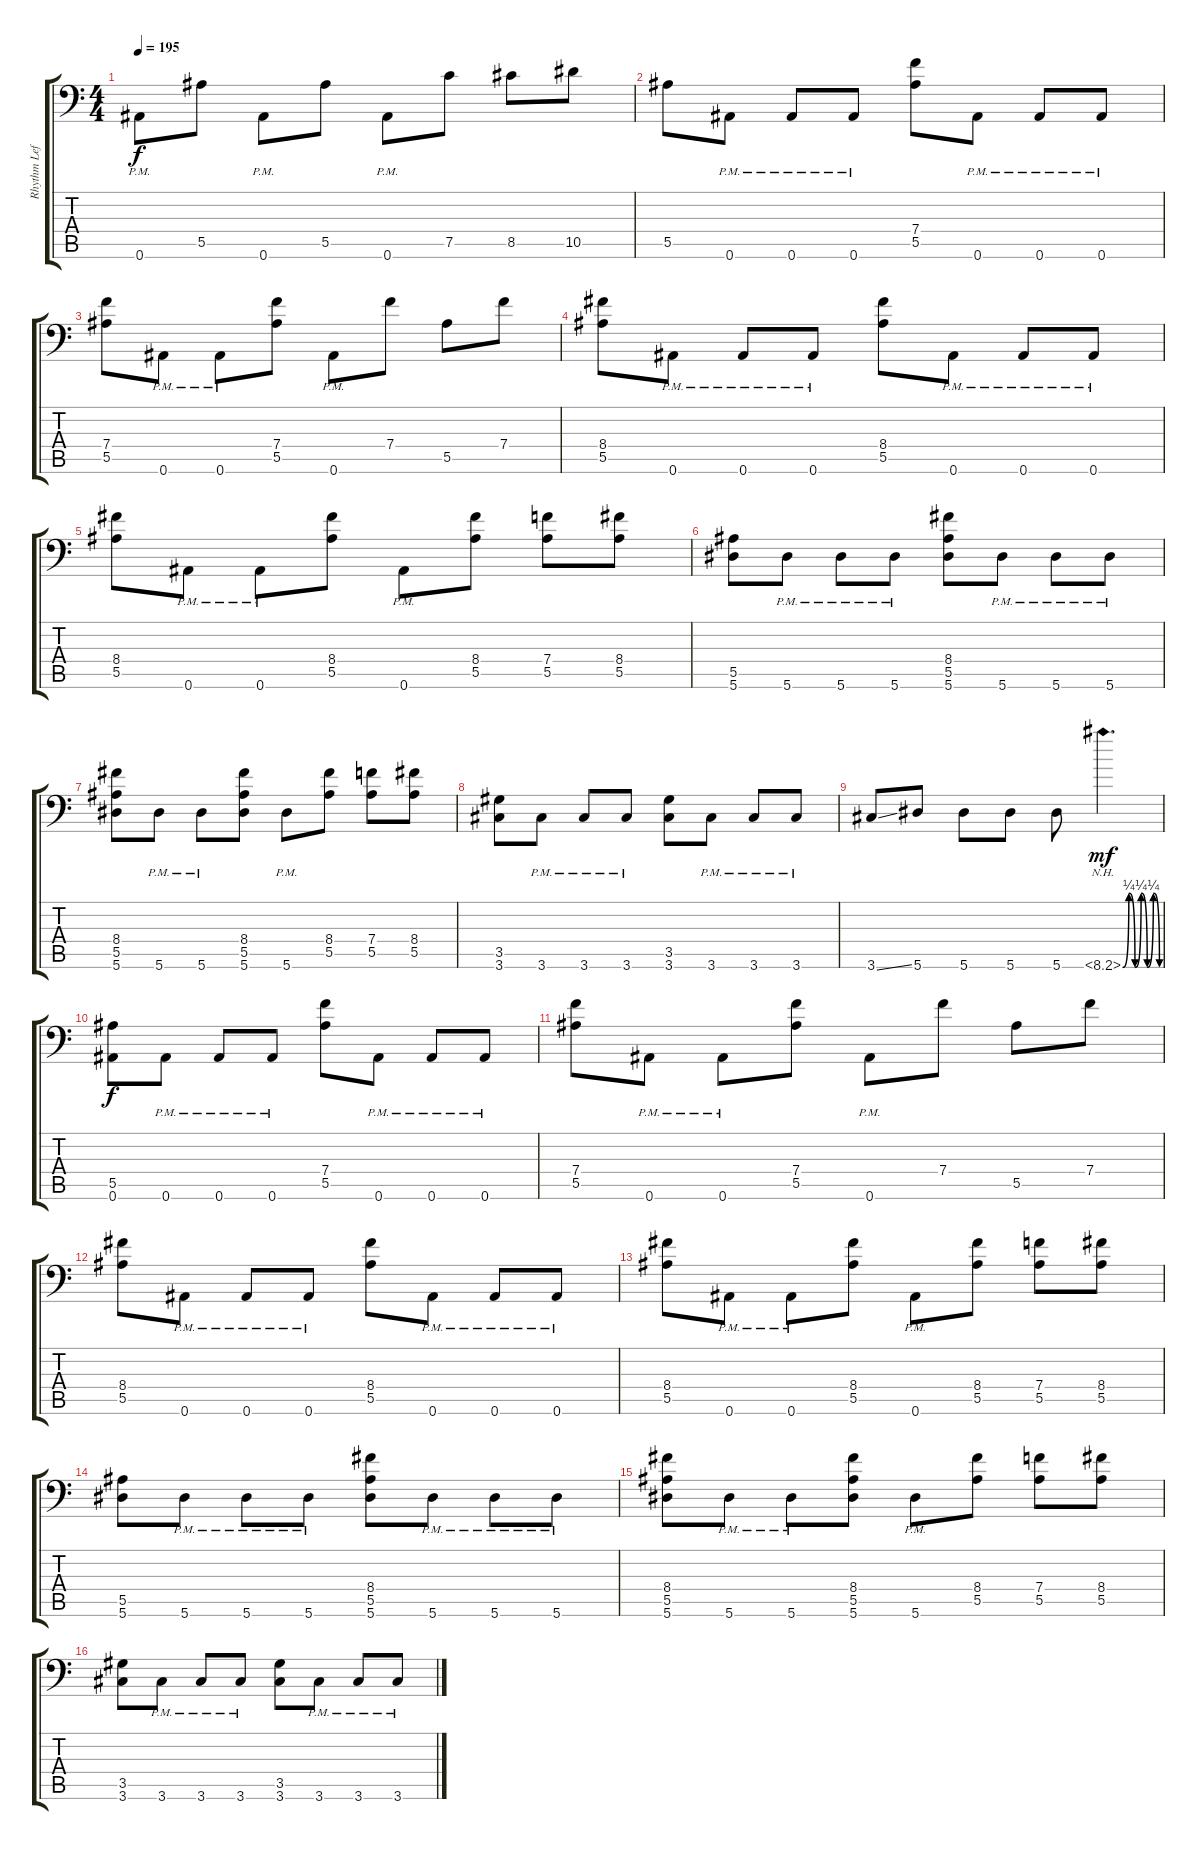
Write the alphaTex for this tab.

\track ("Rhythm Left" "Rhythm Lef") {instrument distortionguitar}
\staff {score tabs}
\tuning (C4 G3 Eb3 Bb2 F2 Bb1) {hide}
\ts (4 4)
\tempo 195
\clef f4
\ks c
0.6{pm}.8{dy f} 5.5.8 0.6{pm}.8 5.5.8 0.6{pm}.8 7.5.8 8.5.8 10.5.8 |
5.5.8 0.6{pm}.8 0.6{pm}.8 0.6{pm}.8 (7.4 5.5).8 0.6{pm}.8 0.6{pm}.8 0.6{pm}.8 |
(7.4 5.5).8 0.6{pm}.8 0.6{pm}.8 (7.4 5.5).8 0.6{pm}.8 7.4.8 5.5.8 7.4.8 |
(8.4 5.5).8 0.6{pm}.8 0.6{pm}.8 0.6{pm}.8 (8.4 5.5).8 0.6{pm}.8 0.6{pm}.8 0.6{pm}.8 |
(8.4 5.5).8 0.6{pm}.8 0.6{pm}.8 (8.4 5.5).8 0.6{pm}.8 (8.4 5.5).8 (7.4 5.5).8 (8.4 5.5).8 |
(5.5 5.6).8 5.6{pm}.8 5.6{pm}.8 5.6{pm}.8 (8.4 5.5 5.6).8 5.6{pm}.8 5.6{pm}.8 5.6{pm}.8 |
(8.4 5.5 5.6).8 5.6{pm}.8 5.6{pm}.8 (8.4 5.5 5.6).8 5.6{pm}.8 (8.4 5.5).8 (7.4 5.5).8 (8.4 5.5).8 |
(3.5 3.6).8 3.6{pm}.8 3.6{pm}.8 3.6{pm}.8 (3.5 3.6).8 3.6{pm}.8 3.6{pm}.8 3.6{pm}.8 |
3.6{ss}.8 5.6.8 5.6.8 5.6.8 5.6.8 8.6{be (custom 0 0 10 1 20 0 30 1 40 0 50 1 60 0) nh}.4{d dy mf} |
(5.5 0.6).8{dy f} 0.6{pm}.8 0.6{pm}.8 0.6{pm}.8 (7.4 5.5).8 0.6{pm}.8 0.6{pm}.8 0.6{pm}.8 |
(7.4 5.5).8 0.6{pm}.8 0.6{pm}.8 (7.4 5.5).8 0.6{pm}.8 7.4.8 5.5.8 7.4.8 |
(8.4 5.5).8 0.6{pm}.8 0.6{pm}.8 0.6{pm}.8 (8.4 5.5).8 0.6{pm}.8 0.6{pm}.8 0.6{pm}.8 |
(8.4 5.5).8 0.6{pm}.8 0.6{pm}.8 (8.4 5.5).8 0.6{pm}.8 (8.4 5.5).8 (7.4 5.5).8 (8.4 5.5).8 |
(5.5 5.6).8 5.6{pm}.8 5.6{pm}.8 5.6{pm}.8 (8.4 5.5 5.6).8 5.6{pm}.8 5.6{pm}.8 5.6{pm}.8 |
(8.4 5.5 5.6).8 5.6{pm}.8 5.6{pm}.8 (8.4 5.5 5.6).8 5.6{pm}.8 (8.4 5.5).8 (7.4 5.5).8 (8.4 5.5).8 |
(3.5 3.6).8 3.6{pm}.8 3.6{pm}.8 3.6{pm}.8 (3.5 3.6).8 3.6{pm}.8 3.6{pm}.8 3.6{pm}.8
